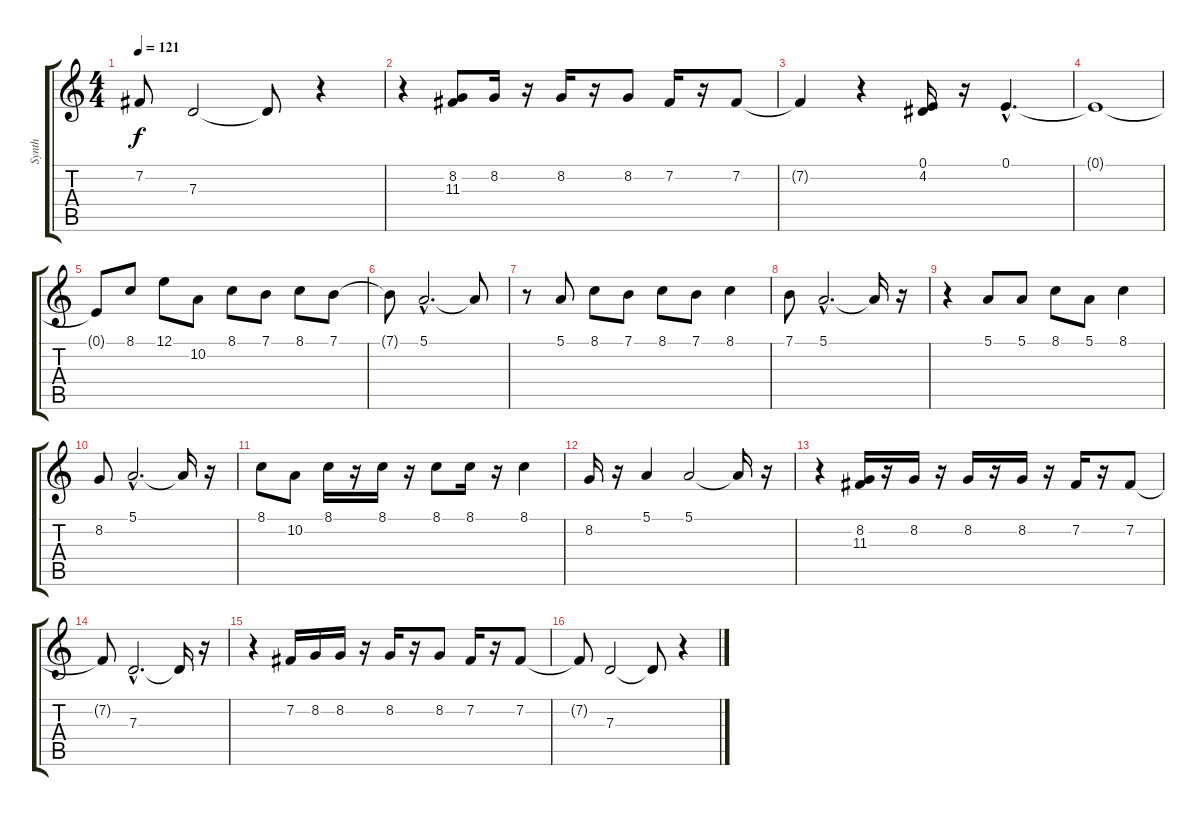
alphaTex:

\track ("Synth" "Synth") {instrument timpani}
\staff {score tabs}
\tuning (E4 B3 G3 D3 A2 E2) {hide}
\ts (4 4)
\tempo 121
\clef g2
\ks c
7.2{t}.8{dy f} 7.3.2 7.3{t}.8 r.4 |
r.4 (8.2 11.3).8 8.2.16 r.16 8.2.16 r.16 8.2.8 7.2.16 r.16 7.2.8 |
7.2{t}.4 r.4 (0.1 4.2).16 r.16 0.1{hac}.4{d} |
0.1{t}.1 |
0.1{t}.8 8.1.8 12.1.8 10.2.8 8.1.8 7.1.8 8.1.8 7.1.8 |
7.1{t}.8 5.1{hac}.2{d} 5.1{t}.8 |
r.8 5.1.8 8.1.8 7.1.8 8.1.8 7.1.8 8.1.4 |
7.1.8 5.1{hac}.2{d} 5.1{t}.16 r.16 |
r.4 5.1.8 5.1.8 8.1.8 5.1.8 8.1.4 |
8.2.8 5.1{hac}.2{d} 5.1{t}.16 r.16 |
8.1.8 10.2.8 8.1.16 r.16 8.1.16 r.16 8.1.8 8.1.16 r.16 8.1.4 |
8.2.16 r.16 5.1.4 5.1.2 5.1{t}.16 r.16 |
r.4 (8.2 11.3).16 r.16 8.2.16 r.16 8.2.16 r.16 8.2.16 r.16 7.2.16 r.16 7.2.8 |
7.2{t}.8 7.3{hac}.2{d} 7.3{t}.16 r.16 |
r.4 7.2.16 8.2.16 8.2.16 r.16 8.2.16 r.16 8.2.8 7.2.16 r.16 7.2.8 |
7.2{t}.8 7.3.2 7.3{t}.8 r.4
